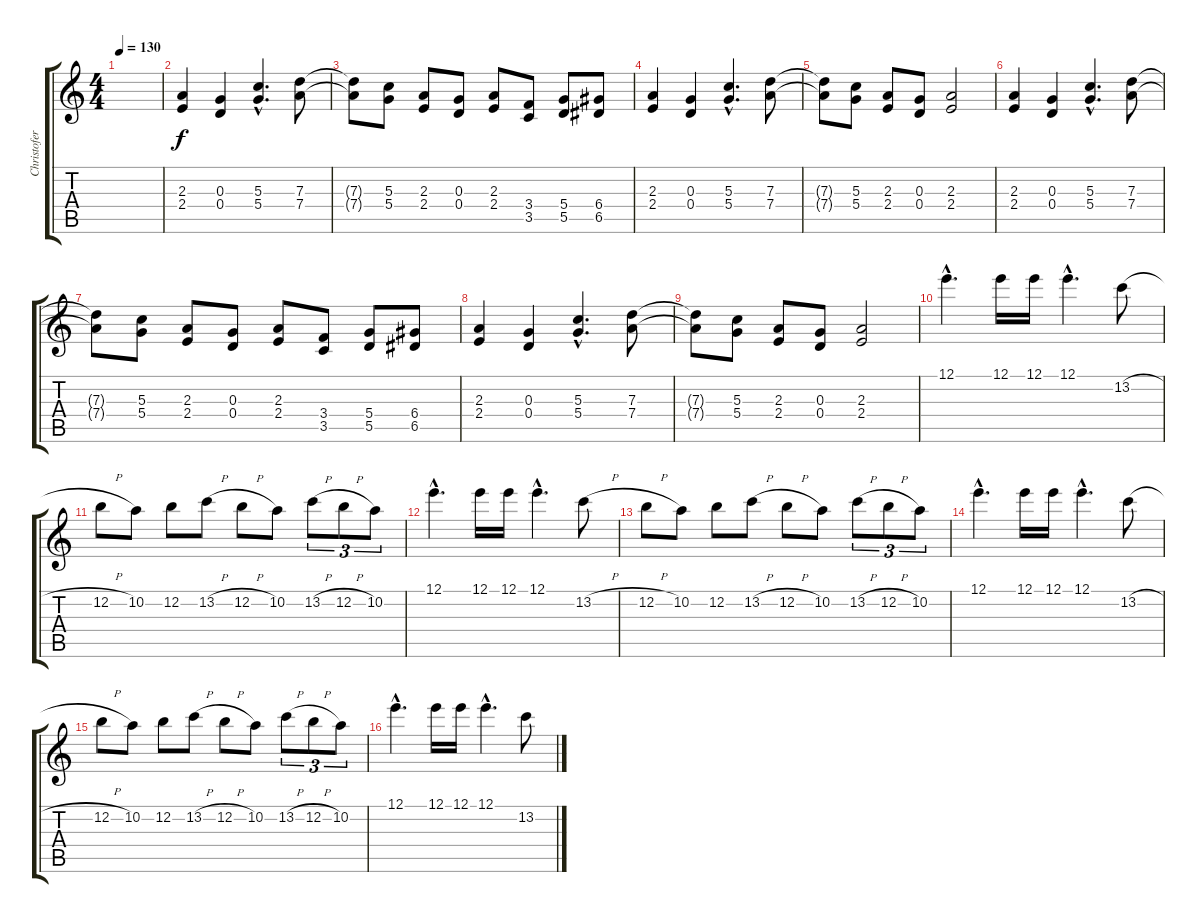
\track ("Christofer Johnsson" "Christofer") {instrument distortionguitar}
\staff {score tabs}
\tuning (E4 B3 G3 D3 A2 E2) {hide}
\ts (4 4)
\tempo 130
\clef g2
\ks c
|
(2.3 2.4).4 (0.3 0.4).4 (5.3{hac} 5.4{hac}).4{d} (7.3 7.4).8 |
(7.3{t} 7.4{t}).8 (5.3 5.4).8 (2.3 2.4).8 (0.3 0.4).8 (2.3 2.4).8 (3.4 3.5).8 (5.4 5.5).8 (6.4 6.5).8 |
(2.3 2.4).4 (0.3 0.4).4 (5.3{hac} 5.4{hac}).4{d} (7.3 7.4).8 |
(7.3{t} 7.4{t}).8 (5.3 5.4).8 (2.3 2.4).8 (0.3 0.4).8 (2.3 2.4).2 |
(2.3 2.4).4 (0.3 0.4).4 (5.3{hac} 5.4{hac}).4{d} (7.3 7.4).8 |
(7.3{t} 7.4{t}).8 (5.3 5.4).8 (2.3 2.4).8 (0.3 0.4).8 (2.3 2.4).8 (3.4 3.5).8 (5.4 5.5).8 (6.4 6.5).8 |
(2.3 2.4).4 (0.3 0.4).4 (5.3{hac} 5.4{hac}).4{d} (7.3 7.4).8 |
(7.3{t} 7.4{t}).8 (5.3 5.4).8 (2.3 2.4).8 (0.3 0.4).8 (2.3 2.4).2 |
12.1{hac}.4{d} 12.1.16 12.1.16 12.1{hac}.4{d} 13.2{h}.8 |
12.2{h}.8 10.2.8 12.2.8 13.2{h}.8 12.2{h}.8 10.2.8 13.2{h}.8{tu (3 2)} 12.2{h}.8{tu (3 2)} 10.2.8{tu (3 2)} |
12.1{hac}.4{d} 12.1.16 12.1.16 12.1{hac}.4{d} 13.2{h}.8 |
12.2{h}.8 10.2.8 12.2.8 13.2{h}.8 12.2{h}.8 10.2.8 13.2{h}.8{tu (3 2)} 12.2{h}.8{tu (3 2)} 10.2.8{tu (3 2)} |
12.1{hac}.4{d} 12.1.16 12.1.16 12.1{hac}.4{d} 13.2{h}.8 |
12.2{h}.8 10.2.8 12.2.8 13.2{h}.8 12.2{h}.8 10.2.8 13.2{h}.8{tu (3 2)} 12.2{h}.8{tu (3 2)} 10.2.8{tu (3 2)} |
12.1{hac}.4{d} 12.1.16 12.1.16 12.1{hac}.4{d} 13.2{h}.8
